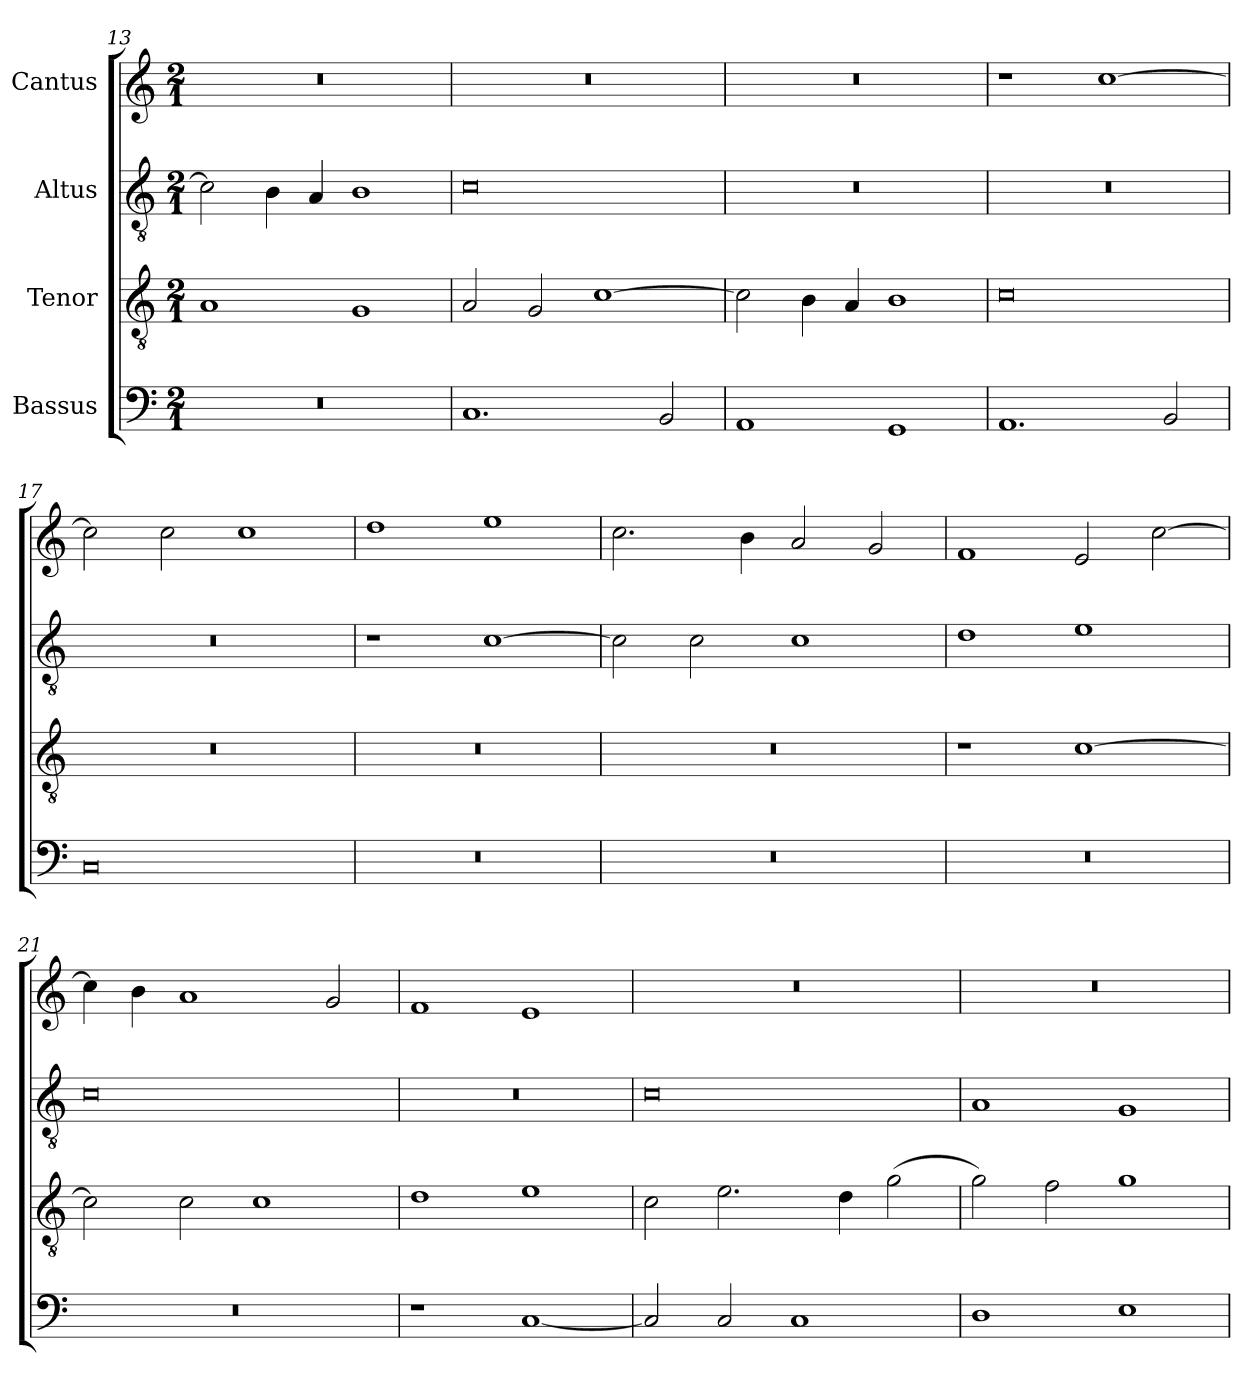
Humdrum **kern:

**kern	**kern	**kern	**kern
*part4	*part3	*part2	*part1
*staff4	*staff3	*staff2	*staff1
*I"Bassus	*I"Tenor	*I"Altus	*I"Cantus
*clefF4	*clefGv2	*clefGv2	*clefG2
*	*ITrd7c12	*ITrd7c12	*
*k[]	*k[]	*k[]	*k[]
*C:	*C:	*C:	*C:
*M2/1	*M2/1	*M2/1	*M2/1
=13	=13	=13	=13
!LO:N:vis=1	!	!	!LO:N:vis=1
0r	1AAi	2Ci\]	0r
.	.	4BBi\	.
.	.	4AAi/	.
.	1GGi	1BBi	.
!!LO:LB:g=z
=14	=14	=14	=14
!	!	!	!LO:N:vis=1
1.Ci	2AAi/	0Ci	0r
.	2GGi/	.	.
.	[>1Ci	.	.
2BBi/	.	.	.
=15	=15	=15	=15
!	!	!LO:N:vis=1	!LO:N:vis=1
1AAi	2Ci\]	0r	0r
.	4BBi\	.	.
.	4AAi/	.	.
1GGi	1BBi	.	.
=16	=16	=16	=16
!	!	!LO:N:vis=1	!
1.AAi	0Ci	0r	1r
.	.	.	[>1cci
2BBi/	.	.	.
=17	=17	=17	=17
!	!LO:N:vis=1	!LO:N:vis=1	!
0Ci	0r	0r	2cci\]
.	.	.	2cci\
.	.	.	1cci
=18	=18	=18	=18
!LO:N:vis=1	!LO:N:vis=1	!	!
0r	0r	1r	1ddi
.	.	[>1Ci	1eei
=19	=19	=19	=19
!LO:N:vis=1	!LO:N:vis=1	!	!
0r	0r	2Ci\]	2.cci\
.	.	2Ci\	.
.	.	.	4bi\
.	.	1Ci	2ai/
.	.	.	2gi/
!!LO:LB:g=z
=20	=20	=20	=20
!LO:N:vis=1	!	!	!
0r	1r	1Di	1fi
.	[>1Ci	1Ei	2ei/
.	.	.	[>2cci\
=21	=21	=21	=21
!LO:N:vis=1	!	!	!
0r	2Ci\]	0Ci	4cci\]
.	.	.	4bi\
.	2Ci\	.	1ai
.	1Ci	.	.
.	.	.	2gi/
=22	=22	=22	=22
!	!	!LO:N:vis=1	!
1r	1Di	0r	1fi
[<1Ci	1Ei	.	1ei
=23	=23	=23	=23
!	!	!	!LO:N:vis=1
2Ci/]	2Ci\	0Ci	0r
2Ci/	2.Ei\	.	.
1Ci	.	.	.
.	4Di\	.	.
.	(2Gi\	.	.
=24	=24	=24	=24
!	!	!	!LO:N:vis=1
1Di	2Gi\)	1AAi	0r
.	2Fi\	.	.
1Ei	1Gi	1GGi	.
=	=	=	=
*-	*-	*-	*-
